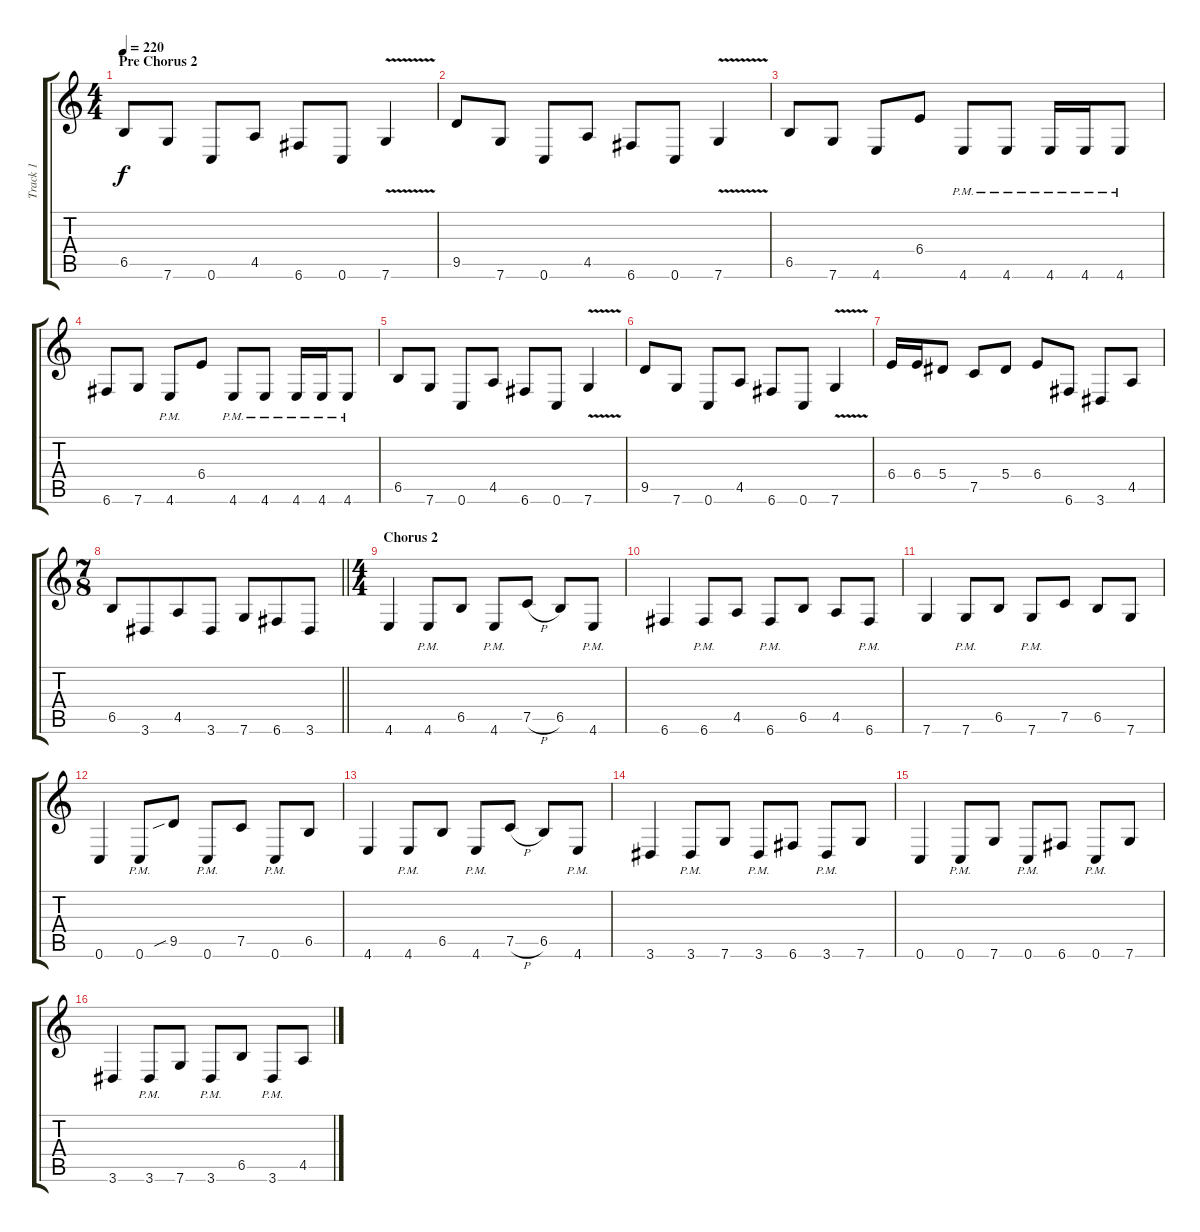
\track ("Track 1" "Track 1") {instrument distortionguitar}
\staff {score tabs}
\tuning (C4 G3 Eb3 Bb2 F2 C2) {hide}
\ts (4 4)
\section ("" "Pre Chorus 2")
\tempo 220
\clef g2
\ks c
6.5.8{dy f} 7.6.8 0.6.8 4.5.8 6.6.8 0.6.8 7.6{v}.4 |
9.5.8 7.6.8 0.6.8 4.5.8 6.6.8 0.6.8 7.6{v}.4 |
6.5.8 7.6.8 4.6.8 6.4.8 4.6{pm}.8 4.6{pm}.8 4.6{pm}.16 4.6{pm}.16 4.6{pm}.8 |
6.6.8 7.6.8 4.6{pm}.8 6.4.8 4.6{pm}.8 4.6{pm}.8 4.6{pm}.16 4.6{pm}.16 4.6{pm}.8 |
6.5.8 7.6.8 0.6.8 4.5.8 6.6.8 0.6.8 7.6{v}.4 |
9.5.8 7.6.8 0.6.8 4.5.8 6.6.8 0.6.8 7.6{v}.4 |
6.4.16 6.4.16 5.4.8 7.5.8 5.4.8 6.4.8 6.6.8 3.6.8 4.5.8 |
\ts (7 8)
\barLineRight lightlight
6.5.8 3.6.8 4.5.8 3.6.8 7.6.8 6.6.8 3.6.8 |
\ts (4 4)
\section ("" "Chorus 2")
4.6.4 4.6{pm}.8 6.5.8 4.6{pm}.8 7.5{h}.8 6.5.8 4.6{pm}.8 |
6.6.4 6.6{pm}.8 4.5.8 6.6{pm}.8 6.5.8 4.5.8 6.6{pm}.8 |
7.6.4 7.6{pm}.8 6.5.8 7.6{pm}.8 7.5.8 6.5.8 7.6.8 |
0.6.4 0.6{pm}.8 9.5{sib}.8 0.6{pm}.8 7.5.8 0.6{pm}.8 6.5.8 |
4.6.4 4.6{pm}.8 6.5.8 4.6{pm}.8 7.5{h}.8 6.5.8 4.6{pm}.8 |
3.6.4 3.6{pm}.8 7.6.8 3.6{pm}.8 6.6.8 3.6{pm}.8 7.6.8 |
0.6.4 0.6{pm}.8 7.6.8 0.6{pm}.8 6.6.8 0.6{pm}.8 7.6.8 |
3.6.4 3.6{pm}.8 7.6.8 3.6{pm}.8 6.5.8 3.6{pm}.8 4.5.8
